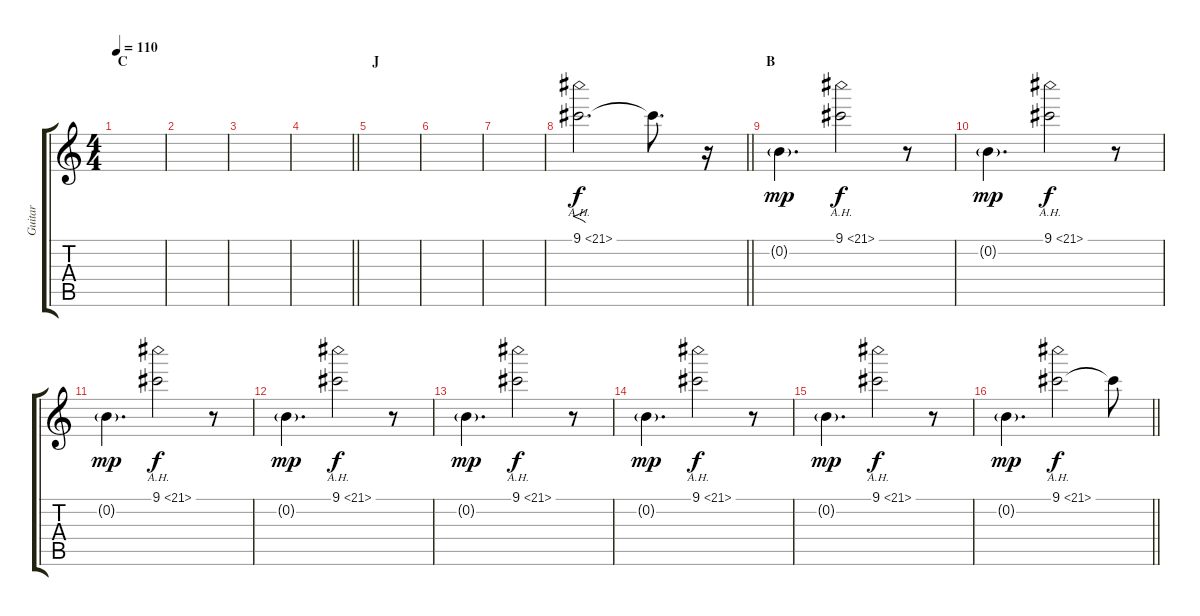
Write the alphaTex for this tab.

\track ("Guitar" "Guitar") {instrument distortionguitar}
\staff {score tabs}
\tuning (E4 B3 G3 D3 A2 D2) {hide}
\ts (4 4)
\section ("" "C")
\tempo 110
\clef g2
\ks c
|
|
|
\barLineRight lightlight
|
\section ("" "J")
|
|
|
\barLineRight lightlight
9.1{ah 12}.2{f d} 9.1{t}.8{d dy f} r.16 |
\section ("" "B")
0.2{g}.4{d dy mp} 9.1{ah 12}.2{dy f} r.8 |
0.2{g}.4{d dy mp} 9.1{ah 12}.2{dy f} r.8 |
0.2{g}.4{d dy mp} 9.1{ah 12}.2{dy f} r.8 |
0.2{g}.4{d dy mp} 9.1{ah 12}.2{dy f} r.8 |
0.2{g}.4{d dy mp} 9.1{ah 12}.2{dy f} r.8 |
0.2{g}.4{d dy mp} 9.1{ah 12}.2{dy f} r.8 |
0.2{g}.4{d dy mp} 9.1{ah 12}.2{dy f} r.8 |
\barLineRight lightlight
0.2{g}.4{d dy mp} 9.1{ah 12}.2{dy f instrument choiraahs} 9.1{t}.8
